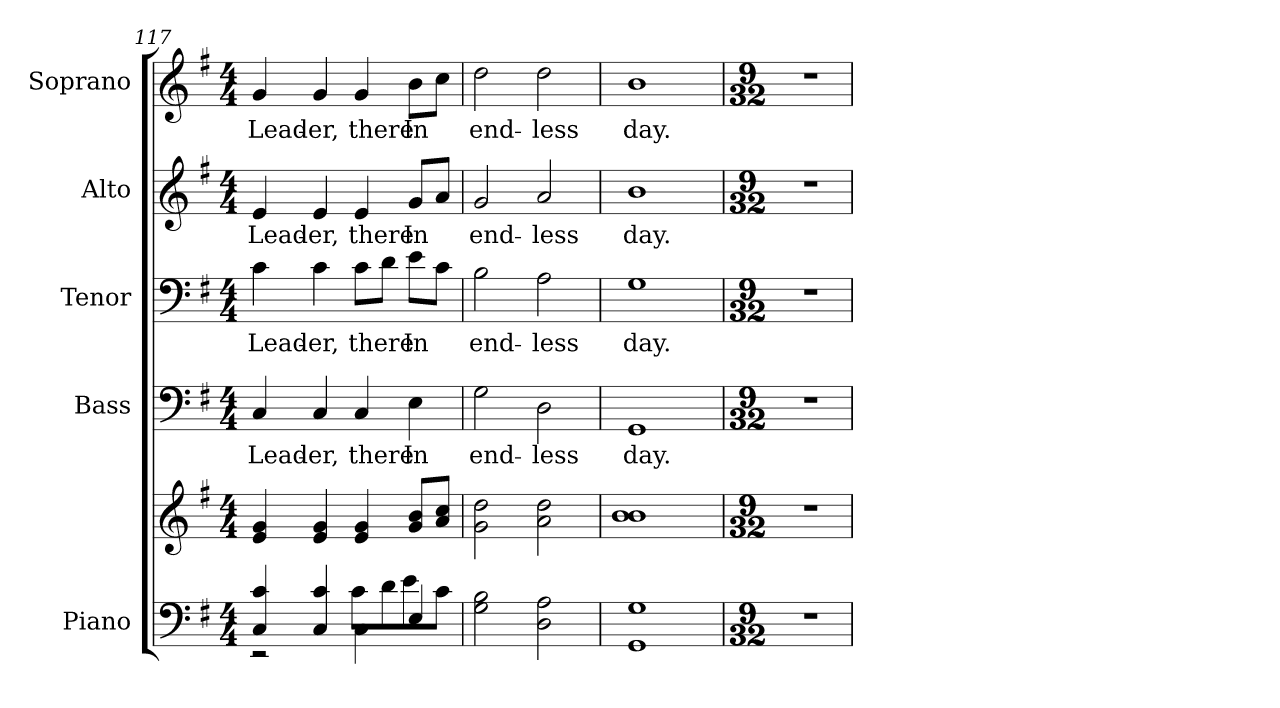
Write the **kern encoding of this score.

**kern	**kern	**kern	**text	**kern	**text	**kern	**text	**kern	**text
*part5	*part5	*part4	*part4	*part3	*part3	*part2	*part2	*part1	*part1
*staff6	*staff5	*staff4	*staff4	*staff3	*staff3	*staff2	*staff2	*staff1	*staff1
*I"Piano	*	*I"Bass	*	*I"Tenor	*	*I"Alto	*	*I"Soprano	*
*I'Pno.	*	*I'B.	*	*I'T.	*	*I'A.	*	*I'S.	*
!!LO:PB:g=z
*clefF4	*clefG2	*clefF4	*	*clefF4	*	*clefG2	*	*clefG2	*
*k[f#]	*k[f#]	*k[f#]	*	*k[f#]	*	*k[f#]	*	*k[f#]	*
*G:	*G:	*G:	*	*G:	*	*G:	*	*G:	*
*M4/4	*M4/4	*M4/4	*	*M4/4	*	*M4/4	*	*M4/4	*
=117	=117	=117	=117	=117	=117	=117	=117	=117	=117
*^	*	*	*	*	*	*	*	*	*
!	!	!	!	!LO:LY:b:color=#000000	!	!	!	!	!	!
!	!	!	!	!	!	!LO:LY:b:color=#000000	!	!	!	!
!	!	!	!	!	!	!	!	!LO:LY:b:color=#000000	!	!
!	!	!	!	!	!	!	!	!	!	!LO:LY:b:color=#000000
4Ci/ 4ci	2r	4ei/ 4gi	4Ci/	Lead-	4ci\	Lead-	4ei/	Lead-	4gi/	Lead-
!	!	!	!	!LO:LY:b:color=#000000	!	!	!	!	!	!
!	!	!	!	!	!	!LO:LY:b:color=#000000	!	!	!	!
!	!	!	!	!	!	!	!	!LO:LY:b:color=#000000	!	!
!	!	!	!	!	!	!	!	!	!	!LO:LY:b:color=#000000
4Ci/ 4ci	.	4ei/ 4gi	4Ci/	-er,	4ci\	-er,	4ei/	-er,	4gi/	-er,
!	!	!	!	!LO:LY:b:color=#000000	!	!	!	!	!	!
!	!	!	!	!	!	!LO:LY:b:color=#000000	!	!	!	!
!	!	!	!	!	!	!	!	!LO:LY:b:color=#000000	!	!
!	!	!	!	!	!	!	!	!	!	!LO:LY:b:color=#000000
4Ci\	8ci\L	4ei/ 4gi	4Ci/	there	8ci\L	there	4ei/	there	4gi/	there
.	8di\	.	.	.	8di\J	.	.	.	.	.
!	!	!	!	!LO:LY:b:color=#000000	!	!	!	!	!	!
!	!	!	!	!	!	!LO:LY:b:color=#000000	!	!	!	!
!	!	!	!	!	!	!	!	!LO:LY:b:color=#000000	!	!
!	!	!	!	!	!	!	!	!	!	!LO:LY:b:color=#000000
4Ei/	8ei\	8gi/ 8biL	4Ei\	In	8ei\L	In	8gi/L	In	8bi\L	In
.	8ci\J	8ai/ 8cciJ	.	.	8ci\J	.	8ai/J	.	8cci\J	.
*v	*v	*	*	*	*	*	*	*	*	*
=118	=118	=118	=118	=118	=118	=118	=118	=118	=118
*^	*	*	*	*	*	*	*	*	*
!	!	!	!	!LO:LY:b:color=#000000	!	!	!	!	!	!
*v	*v	*	*	*	*	*	*	*	*	*
*^	*	*	*	*	*	*	*	*	*
!	!	!	!	!	!	!LO:LY:b:color=#000000	!	!	!	!
*v	*v	*	*	*	*	*	*	*	*	*
*^	*	*	*	*	*	*	*	*	*
!	!	!	!	!	!	!	!	!LO:LY:b:color=#000000	!	!
*v	*v	*	*	*	*	*	*	*	*	*
*^	*	*	*	*	*	*	*	*	*
!	!	!	!	!	!	!	!	!	!	!LO:LY:b:color=#000000
*v	*v	*	*	*	*	*	*	*	*	*
2Gi\ 2Bi	2gi\ 2ddi	2Gi\	end-	2Bi\	end-	2gi/	end-	2ddi\	end-
!	!	!	!LO:LY:b:color=#000000	!	!	!	!	!	!
!	!	!	!	!	!LO:LY:b:color=#000000	!	!	!	!
!	!	!	!	!	!	!	!LO:LY:b:color=#000000	!	!
!	!	!	!	!	!	!	!	!	!LO:LY:b:color=#000000
2Di\ 2Ai	2ai\ 2ddi	2Di\	-less	2Ai\	-less	2ai/	-less	2ddi\	-less
!!LO:PB:g=z
=119	=119	=119	=119	=119	=119	=119	=119	=119	=119
!	!	!	!LO:LY:b:color=#000000	!	!	!	!	!	!
!	!	!	!	!	!LO:LY:b:color=#000000	!	!	!	!
!	!	!	!	!	!	!	!LO:LY:b:color=#000000	!	!
!	!	!	!	!	!	!	!	!	!LO:LY:b:color=#000000
1GGi 1Gi	1bi 1bi	1GGi	day.	1Gi	day.	1bi	day.	1bi	day.
=120	=120	=120	=120	=120	=120	=120	=120	=120	=120
*M9/32	*M9/32	*M9/32	*	*M9/32	*	*M9/32	*	*M9/32	*
!LO:N:vis=1	!LO:N:vis=1	!LO:N:vis=1	!	!LO:N:vis=1	!	!LO:N:vis=1	!	!LO:N:vis=1	!
32%9r	32%9r	32%9r	.	32%9r	.	32%9r	.	32%9r	.
=	=	=	=	=	=	=	=	=	=
*-	*-	*-	*-	*-	*-	*-	*-	*-	*-
